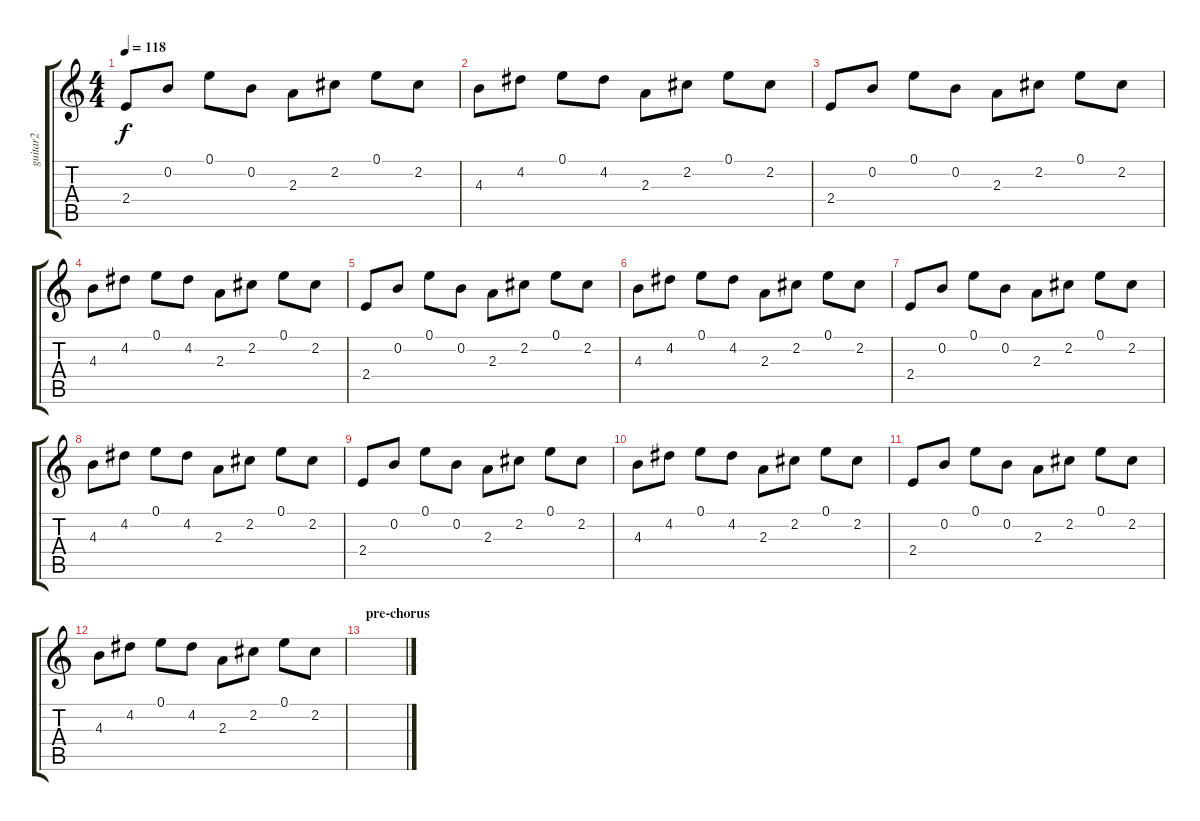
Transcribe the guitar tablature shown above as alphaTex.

\track ("guitar2" "guitar2") {instrument electricguitarclean}
\staff {score tabs}
\tuning (E4 B3 G3 D3 A2 E2) {hide}
\ts (4 4)
\tempo 118
\clef g2
\ks c
2.4.8{dy f} 0.2.8 0.1.8 0.2.8 2.3.8 2.2.8 0.1.8 2.2.8 |
4.3.8 4.2.8 0.1.8 4.2.8 2.3.8 2.2.8 0.1.8 2.2.8 |
2.4.8 0.2.8 0.1.8 0.2.8 2.3.8 2.2.8 0.1.8 2.2.8 |
4.3.8 4.2.8 0.1.8 4.2.8 2.3.8 2.2.8 0.1.8 2.2.8 |
2.4.8 0.2.8 0.1.8 0.2.8 2.3.8 2.2.8 0.1.8 2.2.8 |
4.3.8 4.2.8 0.1.8 4.2.8 2.3.8 2.2.8 0.1.8 2.2.8 |
2.4.8 0.2.8 0.1.8 0.2.8 2.3.8 2.2.8 0.1.8 2.2.8 |
4.3.8 4.2.8 0.1.8 4.2.8 2.3.8 2.2.8 0.1.8 2.2.8 |
2.4.8 0.2.8 0.1.8 0.2.8 2.3.8 2.2.8 0.1.8 2.2.8 |
4.3.8 4.2.8 0.1.8 4.2.8 2.3.8 2.2.8 0.1.8 2.2.8 |
2.4.8 0.2.8 0.1.8 0.2.8 2.3.8 2.2.8 0.1.8 2.2.8 |
4.3.8 4.2.8 0.1.8 4.2.8 2.3.8 2.2.8 0.1.8 2.2.8 |
\section ("" "pre-chorus")
